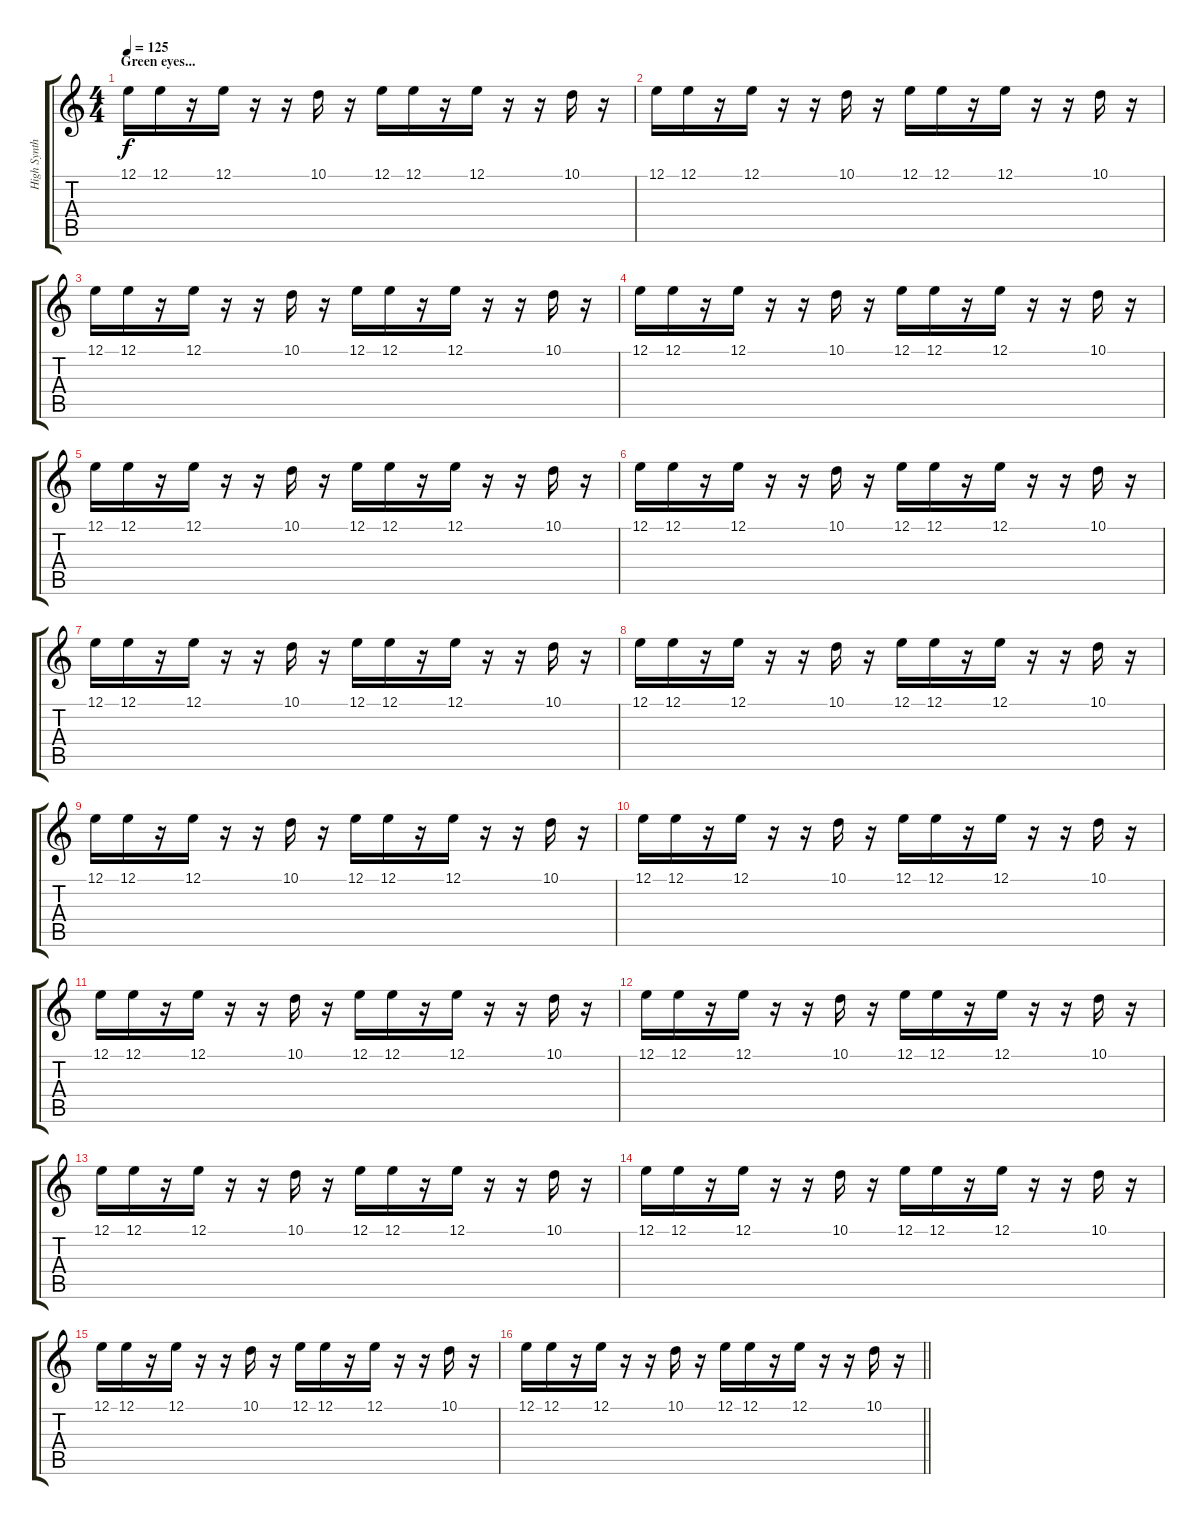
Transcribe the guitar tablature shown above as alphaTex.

\track ("High Synth (Gillian)" "High Synth") {instrument lead8bassandlead}
\staff {score tabs}
\tuning (E4 B3 G3 D3 A2 E2) {hide}
\ts (4 4)
\section ("" "Green eyes...")
\tempo 125
\clef g2
\ks c
12.1.16{dy f} 12.1.16 r.16 12.1.16 r.16 r.16 10.1.16 r.16 12.1.16 12.1.16 r.16 12.1.16 r.16 r.16 10.1.16 r.16 |
12.1.16 12.1.16 r.16 12.1.16 r.16 r.16 10.1.16 r.16 12.1.16 12.1.16 r.16 12.1.16 r.16 r.16 10.1.16 r.16 |
12.1.16 12.1.16 r.16 12.1.16 r.16 r.16 10.1.16 r.16 12.1.16 12.1.16 r.16 12.1.16 r.16 r.16 10.1.16 r.16 |
12.1.16 12.1.16 r.16 12.1.16 r.16 r.16 10.1.16 r.16 12.1.16 12.1.16 r.16 12.1.16 r.16 r.16 10.1.16 r.16 |
12.1.16 12.1.16 r.16 12.1.16 r.16 r.16 10.1.16 r.16 12.1.16 12.1.16 r.16 12.1.16 r.16 r.16 10.1.16 r.16 |
12.1.16 12.1.16 r.16 12.1.16 r.16 r.16 10.1.16 r.16 12.1.16 12.1.16 r.16 12.1.16 r.16 r.16 10.1.16 r.16 |
12.1.16 12.1.16 r.16 12.1.16 r.16 r.16 10.1.16 r.16 12.1.16 12.1.16 r.16 12.1.16 r.16 r.16 10.1.16 r.16 |
12.1.16 12.1.16 r.16 12.1.16 r.16 r.16 10.1.16 r.16 12.1.16 12.1.16 r.16 12.1.16 r.16 r.16 10.1.16 r.16 |
12.1.16 12.1.16 r.16 12.1.16 r.16 r.16 10.1.16 r.16 12.1.16 12.1.16 r.16 12.1.16 r.16 r.16 10.1.16 r.16 |
12.1.16 12.1.16 r.16 12.1.16 r.16 r.16 10.1.16 r.16 12.1.16 12.1.16 r.16 12.1.16 r.16 r.16 10.1.16 r.16 |
12.1.16 12.1.16 r.16 12.1.16 r.16 r.16 10.1.16 r.16 12.1.16 12.1.16 r.16 12.1.16 r.16 r.16 10.1.16 r.16 |
12.1.16 12.1.16 r.16 12.1.16 r.16 r.16 10.1.16 r.16 12.1.16 12.1.16 r.16 12.1.16 r.16 r.16 10.1.16 r.16 |
12.1.16 12.1.16 r.16 12.1.16 r.16 r.16 10.1.16 r.16 12.1.16 12.1.16 r.16 12.1.16 r.16 r.16 10.1.16 r.16 |
12.1.16 12.1.16 r.16 12.1.16 r.16 r.16 10.1.16 r.16 12.1.16 12.1.16 r.16 12.1.16 r.16 r.16 10.1.16 r.16 |
12.1.16 12.1.16 r.16 12.1.16 r.16 r.16 10.1.16 r.16 12.1.16 12.1.16 r.16 12.1.16 r.16 r.16 10.1.16 r.16 |
\barLineRight lightlight
12.1.16 12.1.16 r.16 12.1.16 r.16 r.16 10.1.16 r.16 12.1.16 12.1.16 r.16 12.1.16 r.16 r.16 10.1.16 r.16
